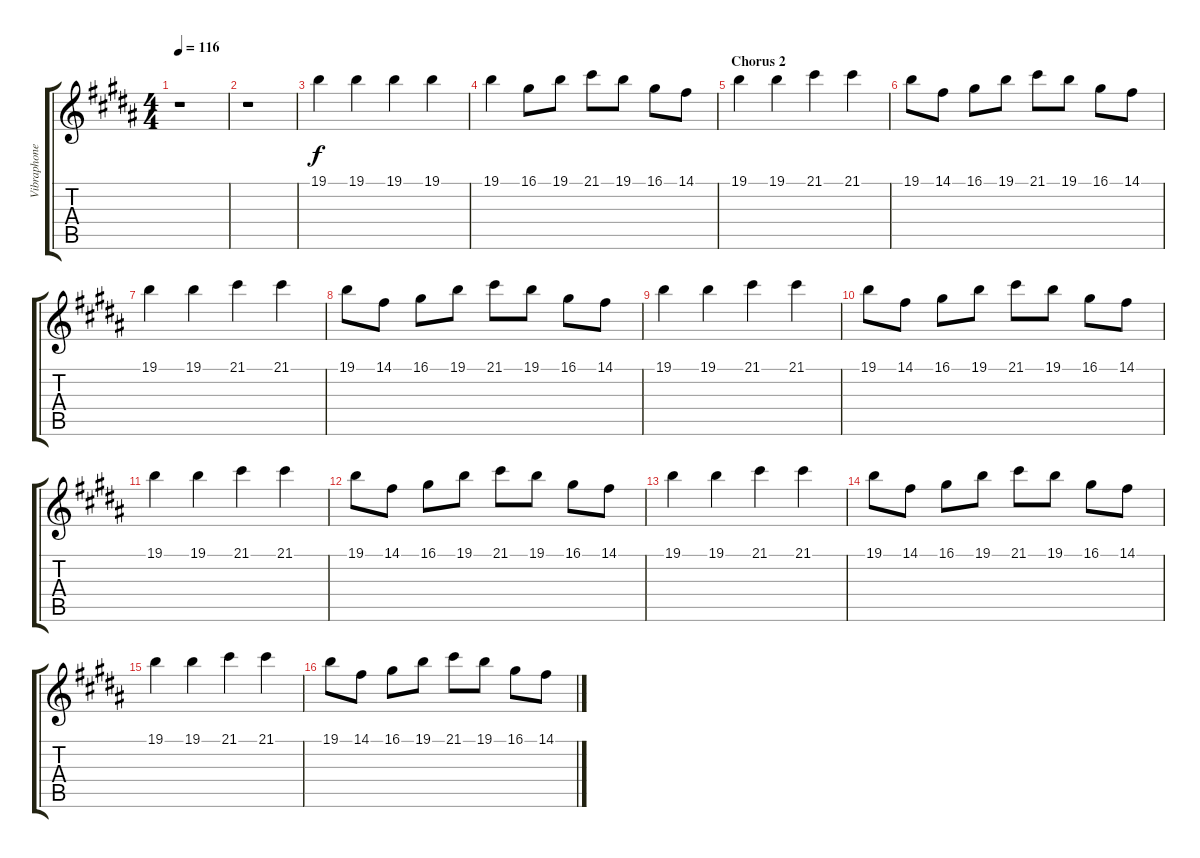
\track ("Vibraphone" "Vibraphone") {instrument vibraphone}
\staff {score tabs}
\tuning (E4 B3 G3 D3 A2 E2) {hide}
\ts (4 4)
\tempo 116
\clef g2
\ks b
r.1{dy f} |
r.1 |
19.1.4 19.1.4 19.1.4 19.1.4 |
19.1.4 16.1.8 19.1.8 21.1.8 19.1.8 16.1.8 14.1.8 |
\section ("" "Chorus 2")
19.1.4 19.1.4 21.1.4 21.1.4 |
19.1.8 14.1.8 16.1.8 19.1.8 21.1.8 19.1.8 16.1.8 14.1.8 |
19.1.4 19.1.4 21.1.4 21.1.4 |
19.1.8 14.1.8 16.1.8 19.1.8 21.1.8 19.1.8 16.1.8 14.1.8 |
19.1.4 19.1.4 21.1.4 21.1.4 |
19.1.8 14.1.8 16.1.8 19.1.8 21.1.8 19.1.8 16.1.8 14.1.8 |
19.1.4 19.1.4 21.1.4 21.1.4 |
19.1.8 14.1.8 16.1.8 19.1.8 21.1.8 19.1.8 16.1.8 14.1.8 |
19.1.4 19.1.4 21.1.4 21.1.4 |
19.1.8 14.1.8 16.1.8 19.1.8 21.1.8 19.1.8 16.1.8 14.1.8 |
19.1.4 19.1.4 21.1.4 21.1.4 |
19.1.8 14.1.8 16.1.8 19.1.8 21.1.8 19.1.8 16.1.8 14.1.8
